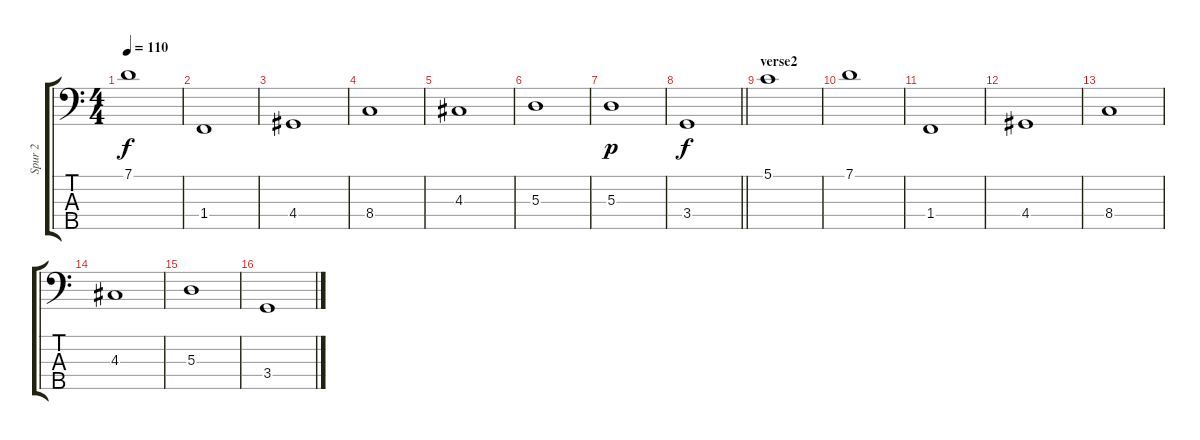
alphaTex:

\track ("Spur 2" "Spur 2") {instrument electricbassfinger}
\staff {score tabs}
\tuning (G2 D2 A1 E1 B0) {hide}
\ts (4 4)
\tempo 110
\clef f4
\ks c
7.1.1{dy f} |
1.4.1 |
4.4.1 |
8.4.1 |
4.3.1 |
5.3.1 |
5.3.1{dy p} |
\barLineRight lightlight
3.4.1{dy f} |
\section ("" "verse2")
5.1.1 |
7.1.1 |
1.4.1 |
4.4.1 |
8.4.1 |
4.3.1 |
5.3.1 |
3.4.1
